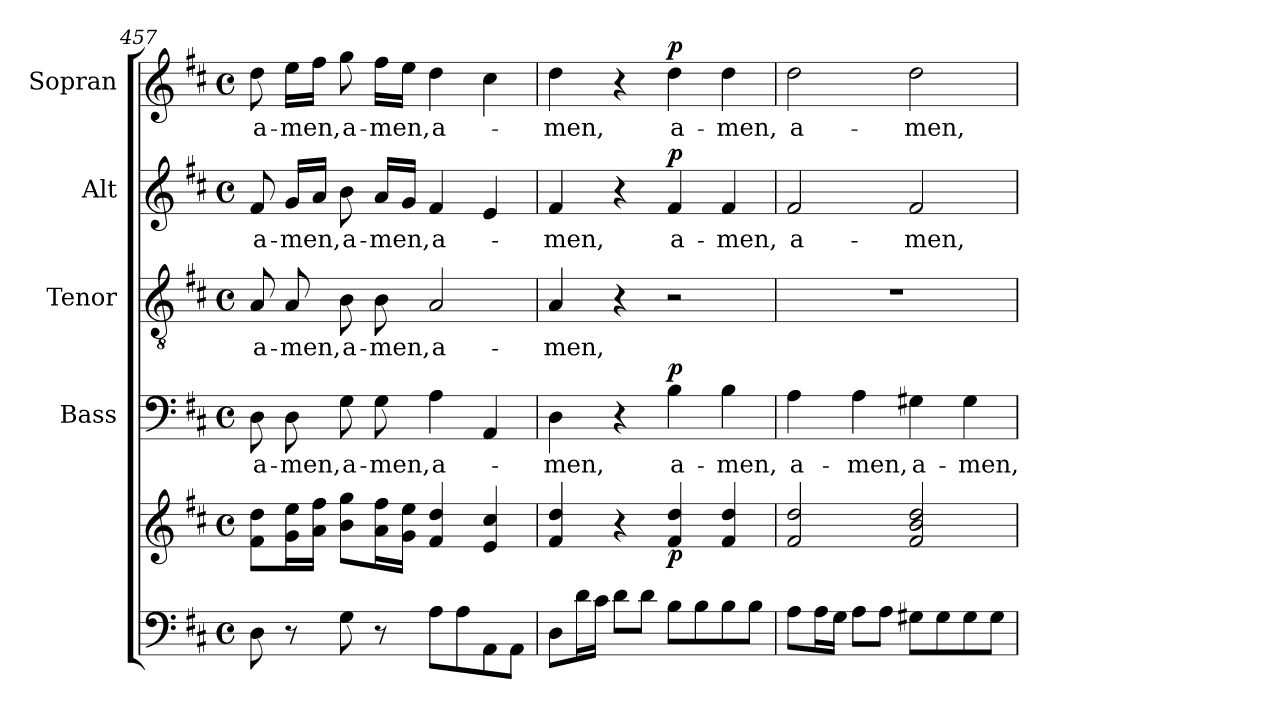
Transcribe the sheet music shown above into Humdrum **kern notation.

**kern	**kern	**dynam	**kern	**text	**dynam	**kern	**text	**kern	**text	**dynam	**kern	**text	**dynam
*part5	*part5	*part5	*part4	*part4	*part4	*part3	*part3	*part2	*part2	*part2	*part1	*part1	*part1
*staff6	*staff5	*staff5/6	*staff4	*staff4	*staff4	*staff3	*staff3	*staff2	*staff2	*staff2	*staff1	*staff1	*staff1
*	*	*	*I"Bass	*	*	*I"Tenor	*	*I"Alt	*	*	*I"Sopran	*	*
*	*	*	*I'B.	*	*	*I'T.	*	*I'A.	*	*	*I'S.	*	*
*clefF4	*clefG2	*	*clefF4	*	*	*clefGv2	*	*clefG2	*	*	*clefG2	*	*
*k[f#c#]	*k[f#c#]	*	*k[f#c#]	*	*	*k[f#c#]	*	*k[f#c#]	*	*	*k[f#c#]	*	*
*D:	*D:	*	*D:	*	*	*D:	*	*D:	*	*	*D:	*	*
*M4/4	*M4/4	*	*M4/4	*	*	*M4/4	*	*M4/4	*	*	*M4/4	*	*
*met(c)	*met(c)	*	*met(c)	*	*	*met(c)	*	*met(c)	*	*	*met(c)	*	*
=457	=457	=457	=457	=457	=457	=457	=457	=457	=457	=457	=457	=457	=457
!	!	!	!	!LO:LY:b	!	!	!LO:LY:b	!	!LO:LY:b	!	!	!LO:LY:b	!
8D\	8f#\ 8dd\L	.	8D\	a-	.	8A/	a-	8f#/	a-	.	8dd\	a-	.
!	!	!	!	!LO:LY:b	!	!	!LO:LY:b	!	!LO:LY:b	!	!	!LO:LY:b	!
8r	16g\ 16ee\L	.	8D\	-men,	.	8A/	-men,	16g/LL	-men,	.	16ee\LL	-men,	.
.	16a\ 16ff#\JJ	.	.	.	.	.	.	16a/JJ	.	.	16ff#\JJ	.	.
!	!	!	!	!LO:LY:b	!	!	!LO:LY:b	!	!LO:LY:b	!	!	!LO:LY:b	!
8G\	8b\ 8gg\L	.	8G\	a-	.	8B\	a-	8b\	a-	.	8gg\	a-	.
!	!	!	!	!LO:LY:b	!	!	!LO:LY:b	!	!LO:LY:b	!	!	!LO:LY:b	!
8r	16a\ 16ff#\L	.	8G\	-men,	.	8B\	-men,	16a/LL	-men,	.	16ff#\LL	-men,	.
.	16g\ 16ee\JJ	.	.	.	.	.	.	16g/JJ	.	.	16ee\JJ	.	.
!	!	!	!	!LO:LY:b	!	!	!LO:LY:b	!	!LO:LY:b	!	!	!LO:LY:b	!
8A\L	4f#/ 4dd/	.	4A\	a-	.	2A/	a-	4f#/	a-	.	4dd\	a-	.
8A\	.	.	.	.	.	.	.	.	.	.	.	.	.
8AA\	4e/ 4cc#/	.	4AA/	.	.	.	.	4e/	.	.	4cc#\	.	.
8AA\J	.	.	.	.	.	.	.	.	.	.	.	.	.
!!LO:LB:g=z
=458	=458	=458	=458	=458	=458	=458	=458	=458	=458	=458	=458	=458	=458
!	!	!	!	!LO:LY:b	!	!	!LO:LY:b	!	!LO:LY:b	!	!	!LO:LY:b	!
8D\L	4f#/ 4dd/	.	4D\	-men,	.	4A/	-men,	4f#/	-men,	.	4dd\	-men,	.
16d\L	.	.	.	.	.	.	.	.	.	.	.	.	.
16c#\JJ	.	.	.	.	.	.	.	.	.	.	.	.	.
8d\L	4r	.	4r	.	.	4r	.	4r	.	.	4r	.	.
8d\J	.	.	.	.	.	.	.	.	.	.	.	.	.
!	!	!LO:DY:b	!	!LO:LY:b	!LO:DY:a	!	!	!	!LO:LY:b	!LO:DY:a	!	!LO:LY:b	!LO:DY:a
8B\L	4f#/ 4dd/	p	4B\	a-	p	2r	.	4f#/	a-	p	4dd\	a-	p
8B\	.	.	.	.	.	.	.	.	.	.	.	.	.
!	!	!	!	!LO:LY:b	!	!	!	!	!LO:LY:b	!	!	!LO:LY:b	!
8B\	4f#/ 4dd/	.	4B\	-men,	.	.	.	4f#/	-men,	.	4dd\	-men,	.
8B\J	.	.	.	.	.	.	.	.	.	.	.	.	.
=459	=459	=459	=459	=459	=459	=459	=459	=459	=459	=459	=459	=459	=459
!	!	!	!	!LO:LY:b	!	!	!	!	!LO:LY:b	!	!	!LO:LY:b	!
8A\L	2f#/ 2dd/	.	4A\	a-	.	1r	.	2f#/	a-	.	2dd\	a-	.
16A\L	.	.	.	.	.	.	.	.	.	.	.	.	.
16G\JJ	.	.	.	.	.	.	.	.	.	.	.	.	.
!	!	!	!	!LO:LY:b	!	!	!	!	!	!	!	!	!
8A\L	.	.	4A\	-men,	.	.	.	.	.	.	.	.	.
8A\J	.	.	.	.	.	.	.	.	.	.	.	.	.
!	!	!	!	!LO:LY:b	!	!	!	!	!LO:LY:b	!	!	!LO:LY:b	!
8G#X\L	2f#/ 2b/ 2dd/	.	4G#X\	a-	.	.	.	2f#/	-men,	.	2dd\	-men,	.
8G#\	.	.	.	.	.	.	.	.	.	.	.	.	.
!	!	!	!	!LO:LY:b	!	!	!	!	!	!	!	!	!
8G#\	.	.	4G#\	-men,	.	.	.	.	.	.	.	.	.
8G#\J	.	.	.	.	.	.	.	.	.	.	.	.	.
=	=	=	=	=	=	=	=	=	=	=	=	=	=
*-	*-	*-	*-	*-	*-	*-	*-	*-	*-	*-	*-	*-	*-
